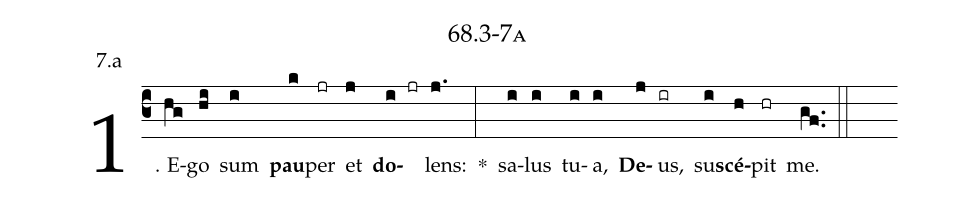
name: 68.3-7a;
annotation: 7.a;
%%
(c3)1. E(hg)go(hi) sum(i) <b>pau</b>(k)per(jr) et(j) <b>do</b>(i jr)lens:(j.) *(:) sa(i)lus(i) tu(i)a,(i) <b>De</b>(j)us,(ir) su(i)<b>scé</b>(h)pit(hr) me.(gf..) (::)


%E(i) u(i) o(j) u(i) a(h) e.(gf..) (::)
